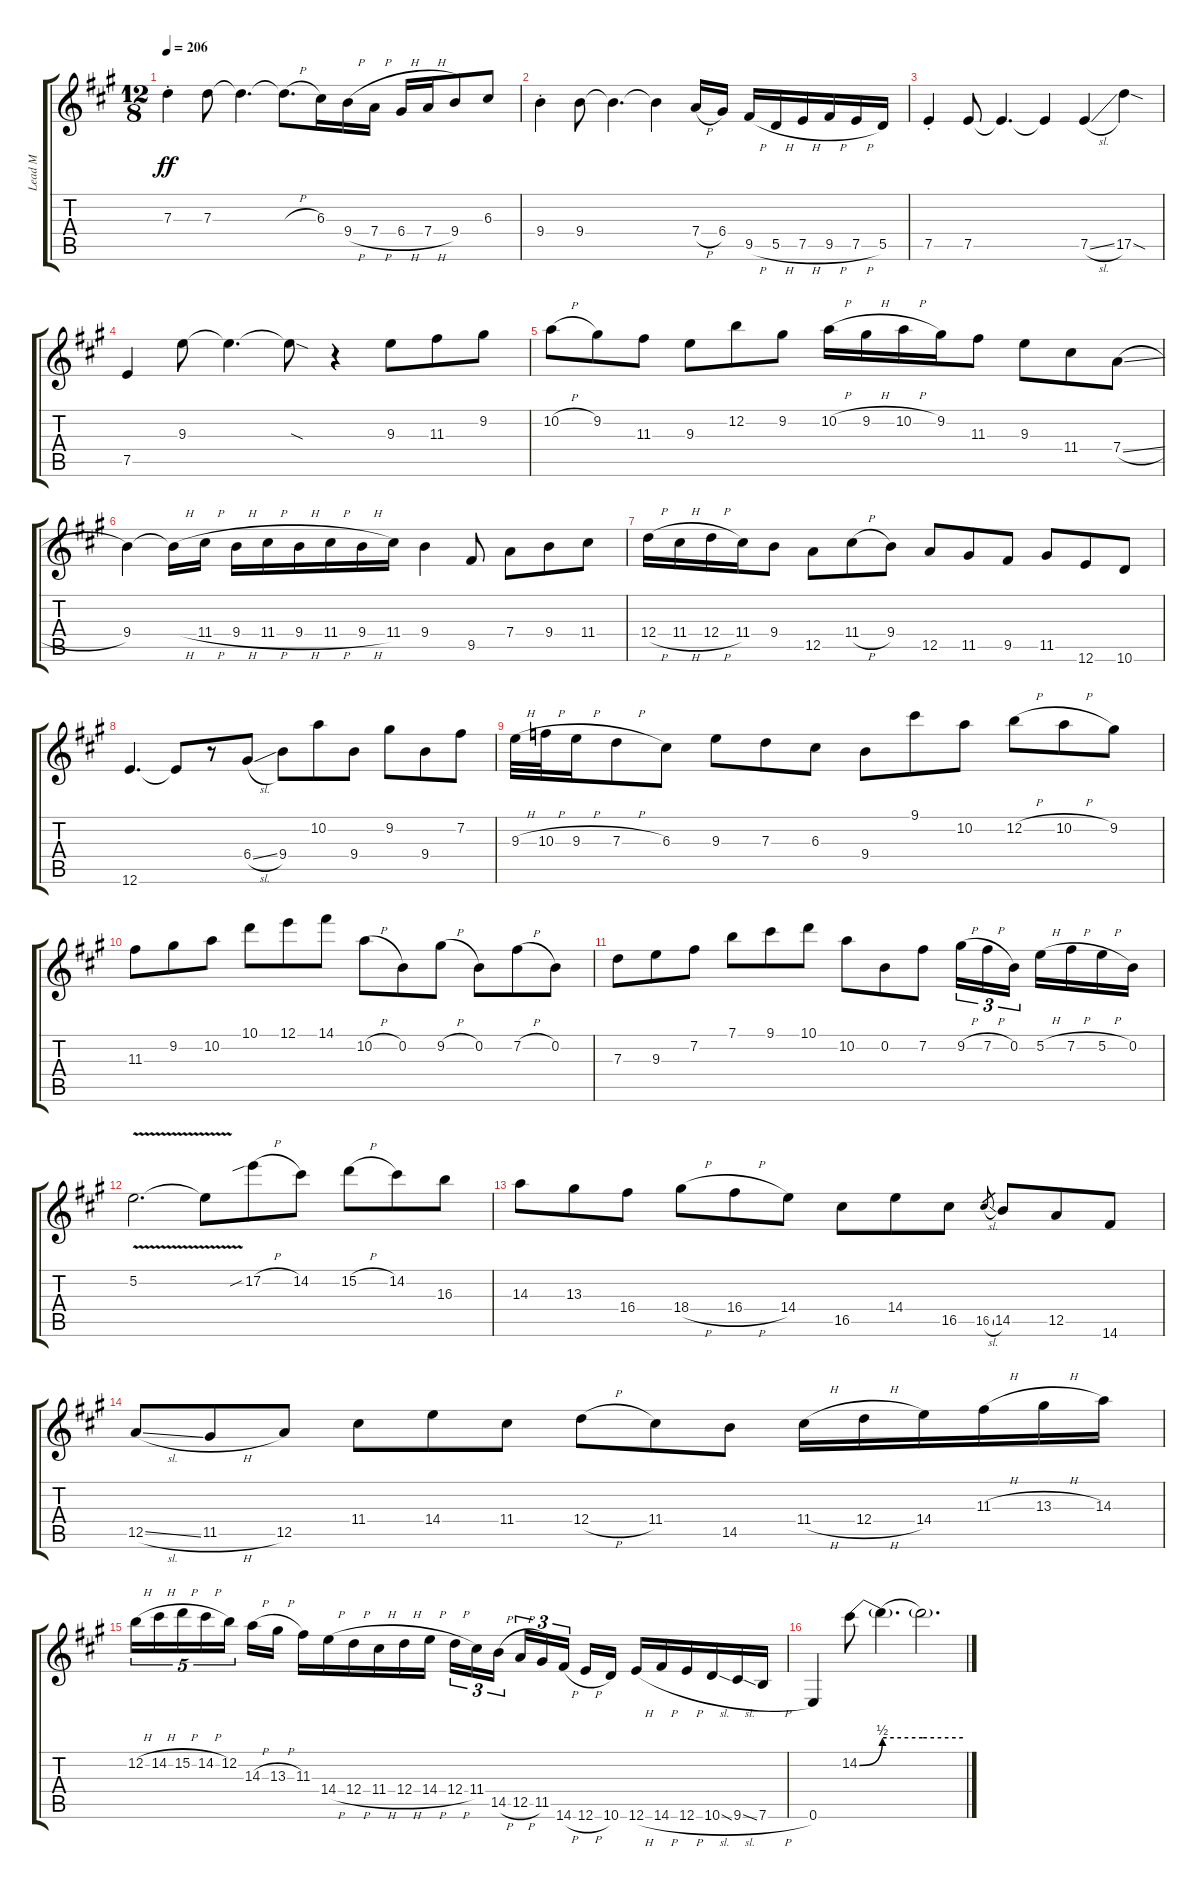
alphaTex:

\track ("Lead M" "Lead M") {instrument distortionguitar}
\staff {score tabs}
\tuning (E4 B3 G3 D3 A2 E2) {hide}
\ts (12 8)
\tempo 206
\clef g2
\ks a
7.3{st}.4{dy ff} 7.3.8 7.3{t}.4{d} 7.3{h t}.8{d} 6.3.16 9.4{h}.16 7.4{h}.16 6.4{h}.16 7.4{h}.16 9.4.8 6.3.8 |
9.4{st}.4 9.4.8 9.4{t}.4{d} 9.4{t}.4 7.4{h}.16 6.4.16 9.5{h}.16 5.5{h}.16 7.5{h}.16 9.5{h}.16 7.5{h}.16 5.5.16 |
7.5{st}.4 7.5.8 7.5{t}.4{d} 7.5{t}.4 7.5{sl}.4 17.5{sod}.4 |
7.5.4 9.3.8 9.3{t}.4{d} 9.3{sod t}.8 r.4 9.3.8 11.3.8 9.2.8 |
10.2{h}.8 9.2.8 11.3.8 9.3.8 12.2.8 9.2.8 10.2{h}.16 9.2{h}.16 10.2{h}.16 9.2.16 11.3.8 9.3.8 11.4.8 7.4{sl}.8 |
9.4.4 9.4{h t}.16 11.4{h}.16 9.4{h}.16 11.4{h}.16 9.4{h}.16 11.4{h}.16 9.4{h}.16 11.4.16 9.4.4 9.5.8 7.4.8 9.4.8 11.4.8 |
12.4{h}.16 11.4{h}.16 12.4{h}.16 11.4.16 9.4.8 12.5.8 11.4{h}.8 9.4.8 12.5.8 11.5.8 9.5.8 11.5.8 12.6.8 10.6.8 |
12.6.4{d} 12.6{t}.8 r.8 6.4{sl}.8 9.4.8 10.2.8 9.4.8 9.2.8 9.4.8 7.2.8 |
9.3{h}.32 10.3{h}.32 9.3{h}.16 7.3{h}.8 6.3.8 9.3.8 7.3.8 6.3.8 9.4.8 9.1.8 10.2.8 12.2{h}.8 10.2{h}.8 9.2.8 |
11.3.8 9.2.8 10.2.8 10.1.8 12.1.8 14.1.8 10.2{h}.8 0.2.8 9.2{h}.8 0.2.8 7.2{h}.8 0.2.8 |
7.3.8 9.3.8 7.2.8 7.1.8 9.1.8 10.1.8 10.2.8 0.2.8 7.2.8 9.2{h}.16{tu (3 2)} 7.2{h}.16{tu (3 2)} 0.2.16{tu (3 2) beam splitsecondary} 5.2{h}.16 7.2{h}.16 5.2{h}.16 0.2.16 |
5.2{v}.2{d} 5.2{t}.8 17.2{sib h}.8 14.2.8 15.2{h}.8 14.2.8 16.3.8 |
14.3.8 13.3.8 16.4.8 18.4{h}.8 16.4{h}.8 14.4.8 16.5.8 14.4.8 16.5.8 16.5{sl}.8{gr} 14.5.8 12.5.8 14.6.8 |
12.5{sl}.8 11.5{h}.8 12.5.8 11.4.8 14.4.8 11.4.8 12.4{h}.8 11.4.8 14.5.8 11.4{h}.16 12.4{h}.16 14.4.16 11.3{h}.16 13.3{h}.16 14.3.16 |
12.2{h}.16{tu (5 4)} 14.2{h}.16{tu (5 4)} 15.2{h}.16{tu (5 4)} 14.2{h}.16{tu (5 4)} 12.2.16{tu (5 4) beam splitsecondary} 14.3{h}.16 13.3{h}.16 11.3.16 14.4{h}.16 12.4{h}.16 11.4{h}.16 12.4{h}.16 14.4{h}.16 12.4{h}.16{tu (3 2)} 11.4.16{tu (3 2)} 14.5{h}.16{tu (3 2) beam splitsecondary} 12.5{h}.16{tu (3 2)} 11.5.16{tu (3 2)} 14.6{h}.16{tu (3 2) beam splitsecondary} 12.6{h}.16 10.6.16 12.6{h}.16 14.6{h}.16 12.6{h}.16 10.6{sl}.16 9.6{sl}.16 7.6{h}.16 |
0.6.4 14.2{be (bend 0 0 60 2)}.8 14.2{be (hold 0 2 60 2) t}.4{d} 14.2{be (hold 0 2 60 2) t}.2{d}
